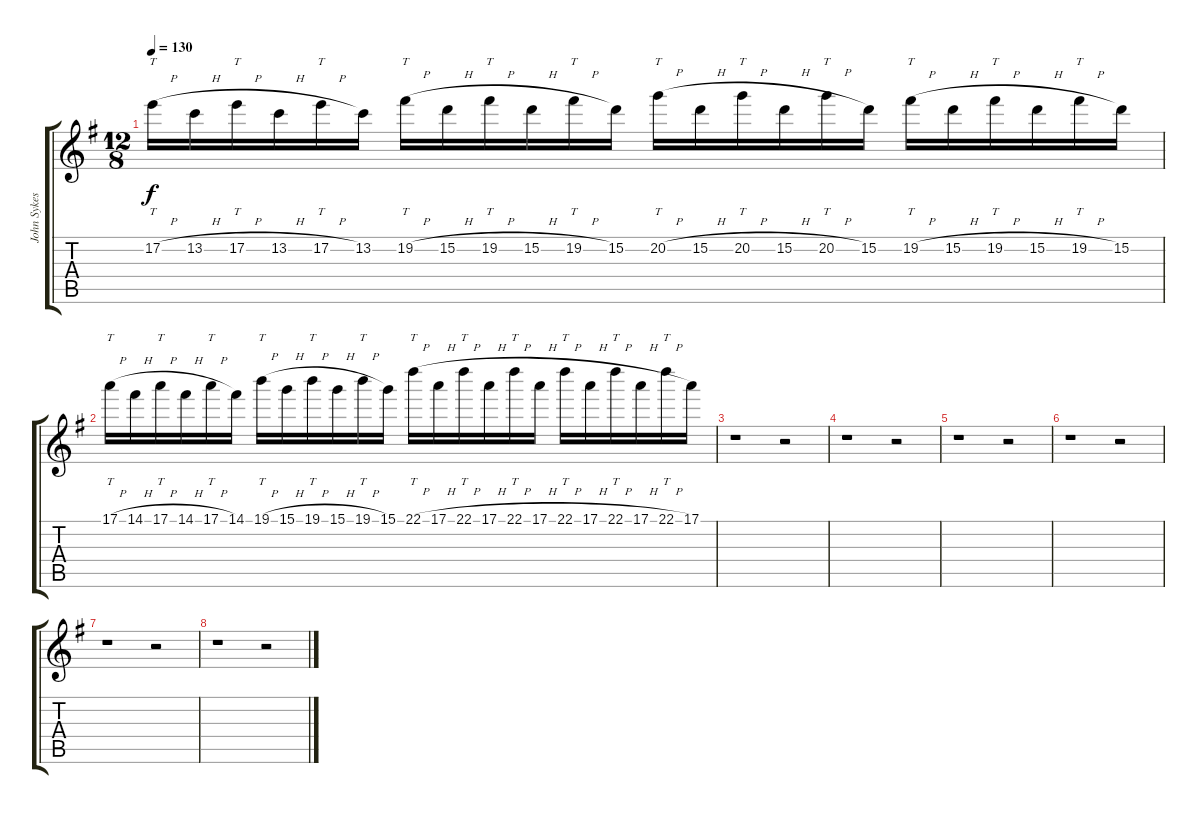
\track ("John Sykes(solo)" "John Sykes") {instrument distortionguitar}
\staff {score tabs}
\tuning (E4 B3 G3 D3 A2 E2) {hide}
\ts (12 8)
\tempo 130
\clef g2
\ks g
17.2{h}.16{tt dy f} 13.2{h}.16 17.2{h}.16{tt} 13.2{h}.16 17.2{h}.16{tt} 13.2.16 19.2{h}.16{tt} 15.2{h}.16 19.2{h}.16{tt} 15.2{h}.16 19.2{h}.16{tt} 15.2.16 20.2{h}.16{tt} 15.2{h}.16 20.2{h}.16{tt} 15.2{h}.16 20.2{h}.16{tt} 15.2.16 19.2{h}.16{tt} 15.2{h}.16 19.2{h}.16{tt} 15.2{h}.16 19.2{h}.16{tt} 15.2.16 |
17.1{h}.16{tt} 14.1{h}.16 17.1{h}.16{tt} 14.1{h}.16 17.1{h}.16{tt} 14.1.16 19.1{h}.16{tt} 15.1{h}.16 19.1{h}.16{tt} 15.1{h}.16 19.1{h}.16{tt} 15.1.16 22.1{h}.16{tt} 17.1{h}.16 22.1{h}.16{tt} 17.1{h}.16 22.1{h}.16{tt} 17.1{h}.16 22.1{h}.16{tt} 17.1{h}.16 22.1{h}.16{tt} 17.1{h}.16 22.1{h}.16{tt} 17.1.16 |
r.1 r.2 |
r.1 r.2 |
r.1 r.2 |
r.1 r.2 |
r.1 r.2 |
r.1 r.2
